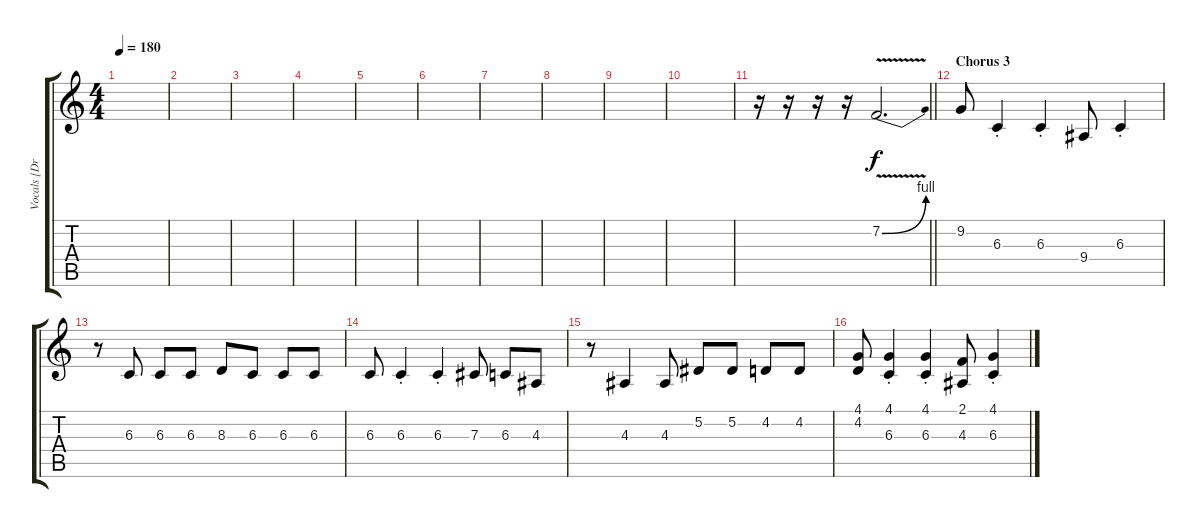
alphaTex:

\track ("Vocals [Draiman]" "Vocals [Dr") {instrument clarinet}
\staff {score tabs}
\tuning (Eb4 Bb3 Gb3 Db3 Ab2 Db2) {hide}
\ts (4 4)
\tempo 180
\clef g2
\ks c
|
|
|
|
|
|
|
|
|
|
\barLineRight lightlight
r.16 r.16 r.16 r.16 7.2{be (bend 0 0 60 4) v}.2{d} |
\section ("" "Chorus 3")
9.2.8 6.3{st}.4 6.3{st}.4 9.4.8 6.3{st}.4 |
r.8 6.3.8 6.3.8 6.3.8 8.3.8 6.3.8 6.3.8 6.3.8 |
6.3.8 6.3{st}.4 6.3{st}.4 7.3.8 6.3.8 4.3.8 |
r.8 4.3.4 4.3.8 5.2.8 5.2.8 4.2.8 4.2.8 |
(4.1 4.2).8 (4.1{st} 6.3{st}).4 (4.1{st} 6.3{st}).4 (2.1 4.3).8 (4.1{st} 6.3{st}).4
